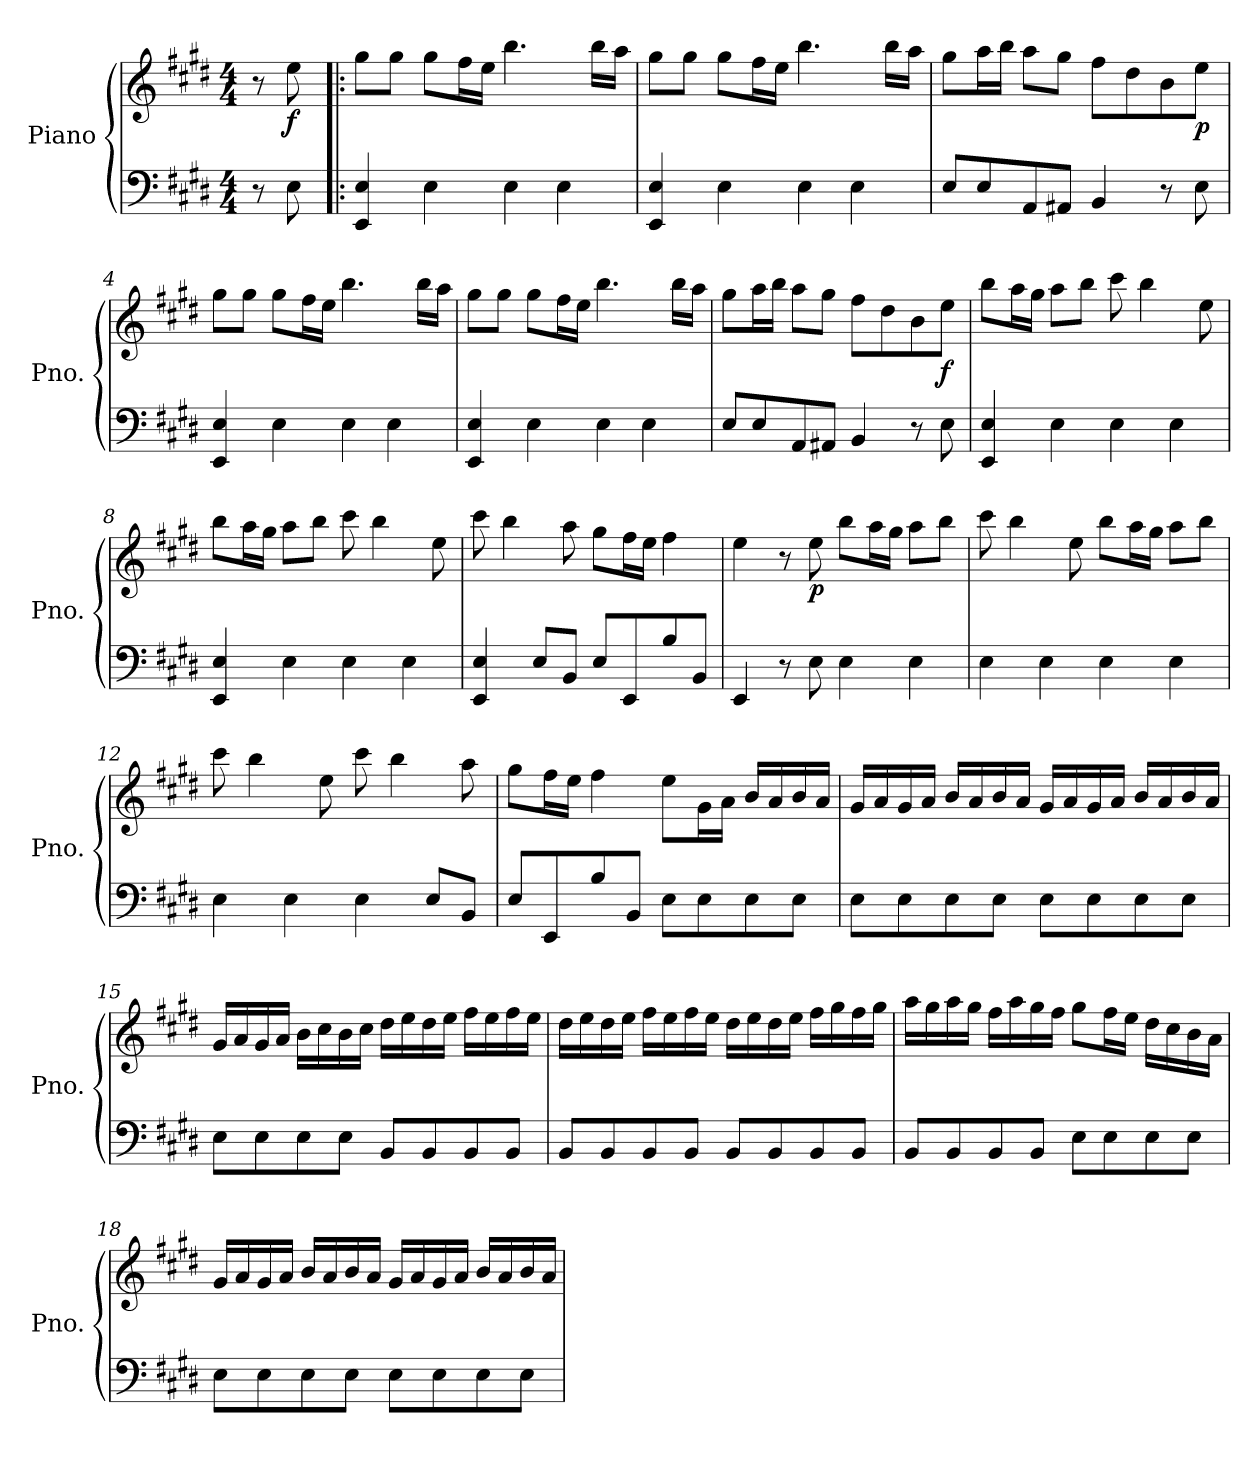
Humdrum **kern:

**kern	**kern	**dynam
*part1	*part1	*part1
*staff2	*staff1	*staff1/2
*I"Piano	*	*
*I'Pno.	*	*
*clefF4	*clefG2	*
*k[f#c#g#d#]	*k[f#c#g#d#]	*
*M4/4	*M4/4	*
*MM96	*MM96	*
=	=	=
8r	8r	.
!	!	!LO:DY:b
8E\	8ee\	f
=1!|:	=1!|:	=1!|:
4EE/ 4E/	8gg#\L	.
.	8gg#\J	.
4E\	8gg#\L	.
.	16ff#\L	.
.	16ee\JJ	.
4E\	4.bb\	.
4E\	.	.
.	16bb\LL	.
.	16aa\JJ	.
=2	=2	=2
4EE/ 4E/	8gg#\L	.
.	8gg#\J	.
4E\	8gg#\L	.
.	16ff#\L	.
.	16ee\JJ	.
4E\	4.bb\	.
4E\	.	.
.	16bb\LL	.
.	16aa\JJ	.
=3	=3	=3
8E/L	8gg#\L	.
8E/	16aa\L	.
.	16bb\JJ	.
8AA/	8aa\L	.
8AA#X/J	8gg#\J	.
4BB/	8ff#\L	.
.	8dd#\	.
8r	8b\	.
!	!	!LO:DY:b
8E\	8ee\J	p
!!LO:LB:g=z
=4	=4	=4
4EE/ 4E/	8gg#\L	.
.	8gg#\J	.
4E\	8gg#\L	.
.	16ff#\L	.
.	16ee\JJ	.
4E\	4.bb\	.
4E\	.	.
.	16bb\LL	.
.	16aa\JJ	.
=5	=5	=5
4EE/ 4E/	8gg#\L	.
.	8gg#\J	.
4E\	8gg#\L	.
.	16ff#\L	.
.	16ee\JJ	.
4E\	4.bb\	.
4E\	.	.
.	16bb\LL	.
.	16aa\JJ	.
=6	=6	=6
8E/L	8gg#\L	.
8E/	16aa\L	.
.	16bb\JJ	.
8AA/	8aa\L	.
8AA#X/J	8gg#\J	.
4BB/	8ff#\L	.
.	8dd#\	.
8r	8b\	.
!	!	!LO:DY:b
8E\	8ee\J	f
!!LO:LB:g=z
=7	=7	=7
4EE/ 4E/	8bb\L	.
.	16aa\L	.
.	16gg#\JJ	.
4E\	8aa\L	.
.	8bb\J	.
4E\	8ccc#\	.
.	4bb\	.
4E\	.	.
.	8ee\	.
=8	=8	=8
4EE/ 4E/	8bb\L	.
.	16aa\L	.
.	16gg#\JJ	.
4E\	8aa\L	.
.	8bb\J	.
4E\	8ccc#\	.
.	4bb\	.
4E\	.	.
.	8ee\	.
=9	=9	=9
4EE/ 4E/	8ccc#\	.
.	4bb\	.
8E/L	.	.
8BB/J	8aa\	.
8E/L	8gg#\L	.
8EE/	16ff#\L	.
.	16ee\JJ	.
8B/	4ff#\	.
8BB/J	.	.
!!LO:LB:g=z
=10	=10	=10
4EE/	4ee\	.
8r	8r	.
!	!	!LO:DY:b
8E\	8ee\	p
4E\	8bb\L	.
.	16aa\L	.
.	16gg#\JJ	.
4E\	8aa\L	.
.	8bb\J	.
=11	=11	=11
4E\	8ccc#\	.
.	4bb\	.
4E\	.	.
.	8ee\	.
4E\	8bb\L	.
.	16aa\L	.
.	16gg#\JJ	.
4E\	8aa\L	.
.	8bb\J	.
=12	=12	=12
4E\	8ccc#\	.
.	4bb\	.
4E\	.	.
.	8ee\	.
4E\	8ccc#\	.
.	4bb\	.
8E/L	.	.
8BB/J	8aa\	.
!!LO:LB:g=z
=13	=13	=13
8E/L	8gg#\L	.
8EE/	16ff#\L	.
.	16ee\JJ	.
8B/	4ff#\	.
8BB/J	.	.
8E\L	8ee\L	.
8E\	16g#\L	.
.	16a\JJ	.
8E\	16b/LL	.
.	16a/	.
8E\J	16b/	.
.	16a/JJ	.
=14	=14	=14
8E\L	16g#/LL	.
.	16a/	.
8E\	16g#/	.
.	16a/JJ	.
8E\	16b/LL	.
.	16a/	.
8E\J	16b/	.
.	16a/JJ	.
8E\L	16g#/LL	.
.	16a/	.
8E\	16g#/	.
.	16a/JJ	.
8E\	16b/LL	.
.	16a/	.
8E\J	16b/	.
.	16a/JJ	.
!!LO:PB:g=z
=15	=15	=15
8E\L	16g#/LL	.
.	16a/	.
8E\	16g#/	.
.	16a/JJ	.
8E\	16b\LL	.
.	16cc#\	.
8E\J	16b\	.
.	16cc#\JJ	.
8BB/L	16dd#\LL	.
.	16ee\	.
8BB/	16dd#\	.
.	16ee\JJ	.
8BB/	16ff#\LL	.
.	16ee\	.
8BB/J	16ff#\	.
.	16ee\JJ	.
=16	=16	=16
8BB/L	16dd#\LL	.
.	16ee\	.
8BB/	16dd#\	.
.	16ee\JJ	.
8BB/	16ff#\LL	.
.	16ee\	.
8BB/J	16ff#\	.
.	16ee\JJ	.
8BB/L	16dd#\LL	.
.	16ee\	.
8BB/	16dd#\	.
.	16ee\JJ	.
8BB/	16ff#\LL	.
.	16gg#\	.
8BB/J	16ff#\	.
.	16gg#\JJ	.
!!LO:LB:g=z
=17	=17	=17
8BB/L	16aa\LL	.
.	16gg#\	.
8BB/	16aa\	.
.	16gg#\JJ	.
8BB/	16ff#\LL	.
.	16aa\	.
8BB/J	16gg#\	.
.	16ff#\JJ	.
8E\L	8gg#\L	.
8E\	16ff#\L	.
.	16ee\JJ	.
8E\	16dd#\LL	.
.	16cc#\	.
8E\J	16b\	.
.	16a\JJ	.
=18	=18	=18
8E\L	16g#/LL	.
.	16a/	.
8E\	16g#/	.
.	16a/JJ	.
8E\	16b/LL	.
.	16a/	.
8E\J	16b/	.
.	16a/JJ	.
8E\L	16g#/LL	.
.	16a/	.
8E\	16g#/	.
.	16a/JJ	.
8E\	16b/LL	.
.	16a/	.
8E\J	16b/	.
.	16a/JJ	.
=	=	=
*-	*-	*-
